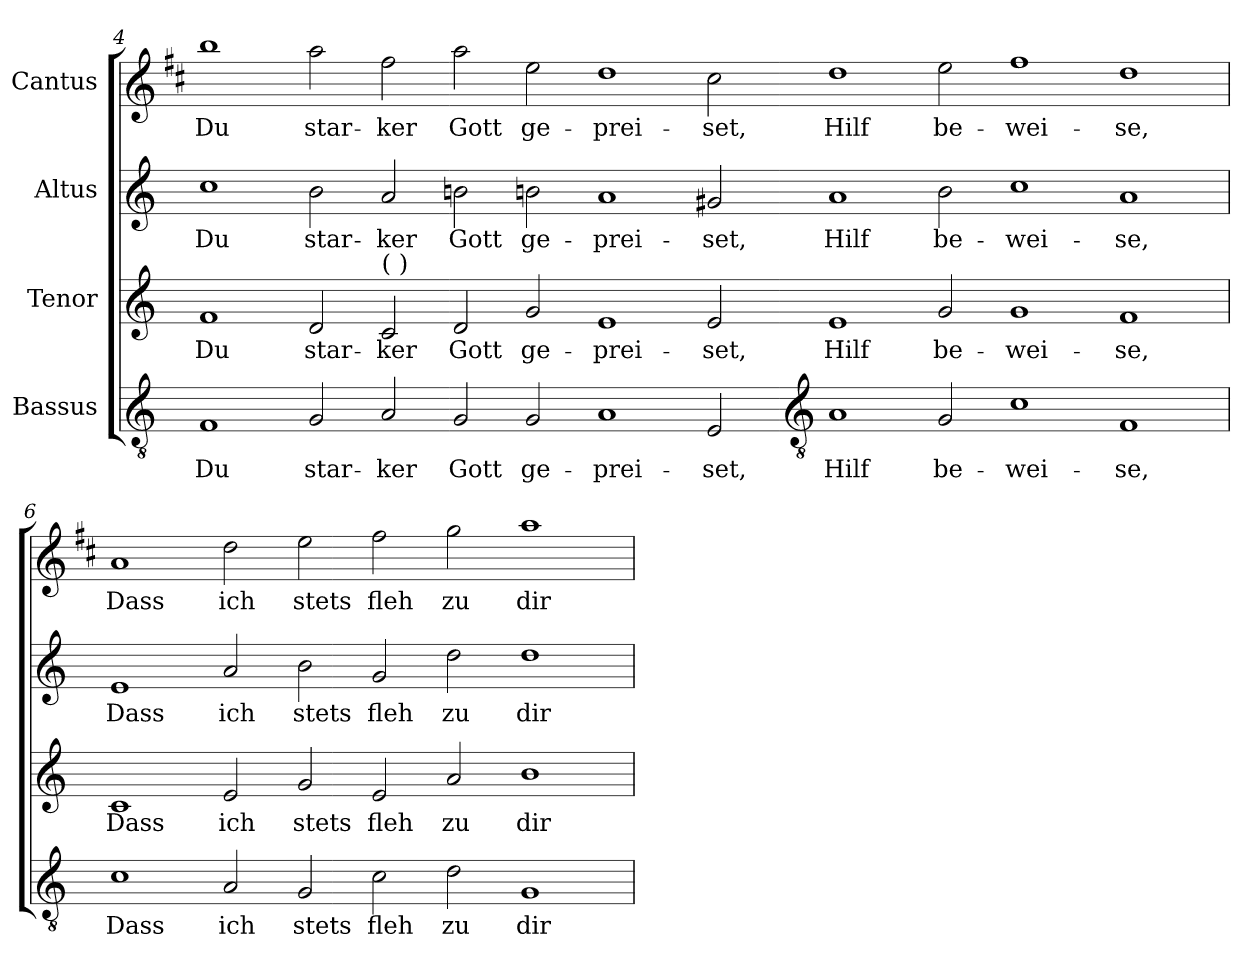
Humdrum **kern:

**kern	**text	**kern	**text	**kern	**text	**kern	**text
*part4	*part4	*part3	*part3	*part2	*part2	*part1	*part1
*staff4	*staff4	*staff3	*staff3	*staff2	*staff2	*staff1	*staff1
*I"Bassus	*	*I"Tenor	*	*I"Altus	*	*I"Cantus	*
*clefGv2	*	*clefG2	*	*clefG2	*	*clefG2	*
*	*	*	*	*	*	*ITrd1c2	*
*k[]	*	*k[]	*	*k[]	*	*k[]	*
*C:	*	*C:	*	*C:	*	*C:	*
=4	=4	=4	=4	=4	=4	=4	=4
!	!LO:LY:b	!	!LO:LY:b	!	!LO:LY:b	!	!LO:LY:b
1F	Du	1f	Du	1cc	Du	1aa	Du
!	!LO:LY:b	!	!LO:LY:b	!	!LO:LY:b	!	!LO:LY:b
2G	star-	2d	star-	2b	star-	2gg	star-
!	!	!LO:TX:a:t=(  )	!	!	!	!	!
!	!LO:LY:b	!	!LO:LY:b	!	!LO:LY:b	!	!LO:LY:b
2A	-ker	2c	-ker	2a	-ker	2ee	-ker
!	!LO:LY:b	!	!LO:LY:b	!	!LO:LY:b	!	!LO:LY:b
2G	Gott	2d	Gott	2bn	Gott	2gg	Gott
!	!LO:LY:b	!	!LO:LY:b	!	!LO:LY:b	!	!LO:LY:b
2G	ge-	2g	ge-	2bn	ge-	2dd	ge-
!	!LO:LY:b	!	!LO:LY:b	!	!LO:LY:b	!	!LO:LY:b
1A	-prei-	1e	-prei-	1a	-prei-	1cc	-prei-
!	!LO:LY:b	!	!LO:LY:b	!	!LO:LY:b	!	!LO:LY:b
2E	-set,	2e	-set,	2g#X	-set,	2b	-set,
!!LO:LB:g=z
=5-	=5-	=5-	=5-	=5-	=5-	=5-	=5-
*clefGv2	*	*	*	*	*	*	*
!	!LO:LY:b	!	!LO:LY:b	!	!LO:LY:b	!	!LO:LY:b
1A	Hilf	1e	Hilf	1a	Hilf	1cc	Hilf
!	!LO:LY:b	!	!LO:LY:b	!	!LO:LY:b	!	!LO:LY:b
2G	be-	2g	be-	2b	be-	2dd	be-
!	!LO:LY:b	!	!LO:LY:b	!	!LO:LY:b	!	!LO:LY:b
1c	-wei-	1g	-wei-	1cc	-wei-	1ee	-wei-
!	!LO:LY:b	!	!LO:LY:b	!	!LO:LY:b	!	!LO:LY:b
1F	-se,	1f	-se,	1a	-se,	1cc	-se,
=6	=6	=6	=6	=6	=6	=6	=6
!	!LO:LY:b	!	!LO:LY:b	!	!LO:LY:b	!	!LO:LY:b
1c	Dass	1c	Dass	1e	Dass	1g	Dass
!	!LO:LY:b	!	!LO:LY:b	!	!LO:LY:b	!	!LO:LY:b
2A	ich	2e	ich	2a	ich	2cc	ich
!	!LO:LY:b	!	!LO:LY:b	!	!LO:LY:b	!	!LO:LY:b
2G	stets	2g	stets	2b	stets	2dd	stets
!	!LO:LY:b	!	!LO:LY:b	!	!LO:LY:b	!	!LO:LY:b
2c	fleh	2e	fleh	2g	fleh	2ee	fleh
!	!LO:LY:b	!	!LO:LY:b	!	!LO:LY:b	!	!LO:LY:b
2d	zu	2a	zu	2dd	zu	2ff	zu
!	!LO:LY:b	!	!LO:LY:b	!	!LO:LY:b	!	!LO:LY:b
1G	dir	1b	dir	1dd	dir	1gg	dir
=	=	=	=	=	=	=	=
*-	*-	*-	*-	*-	*-	*-	*-
